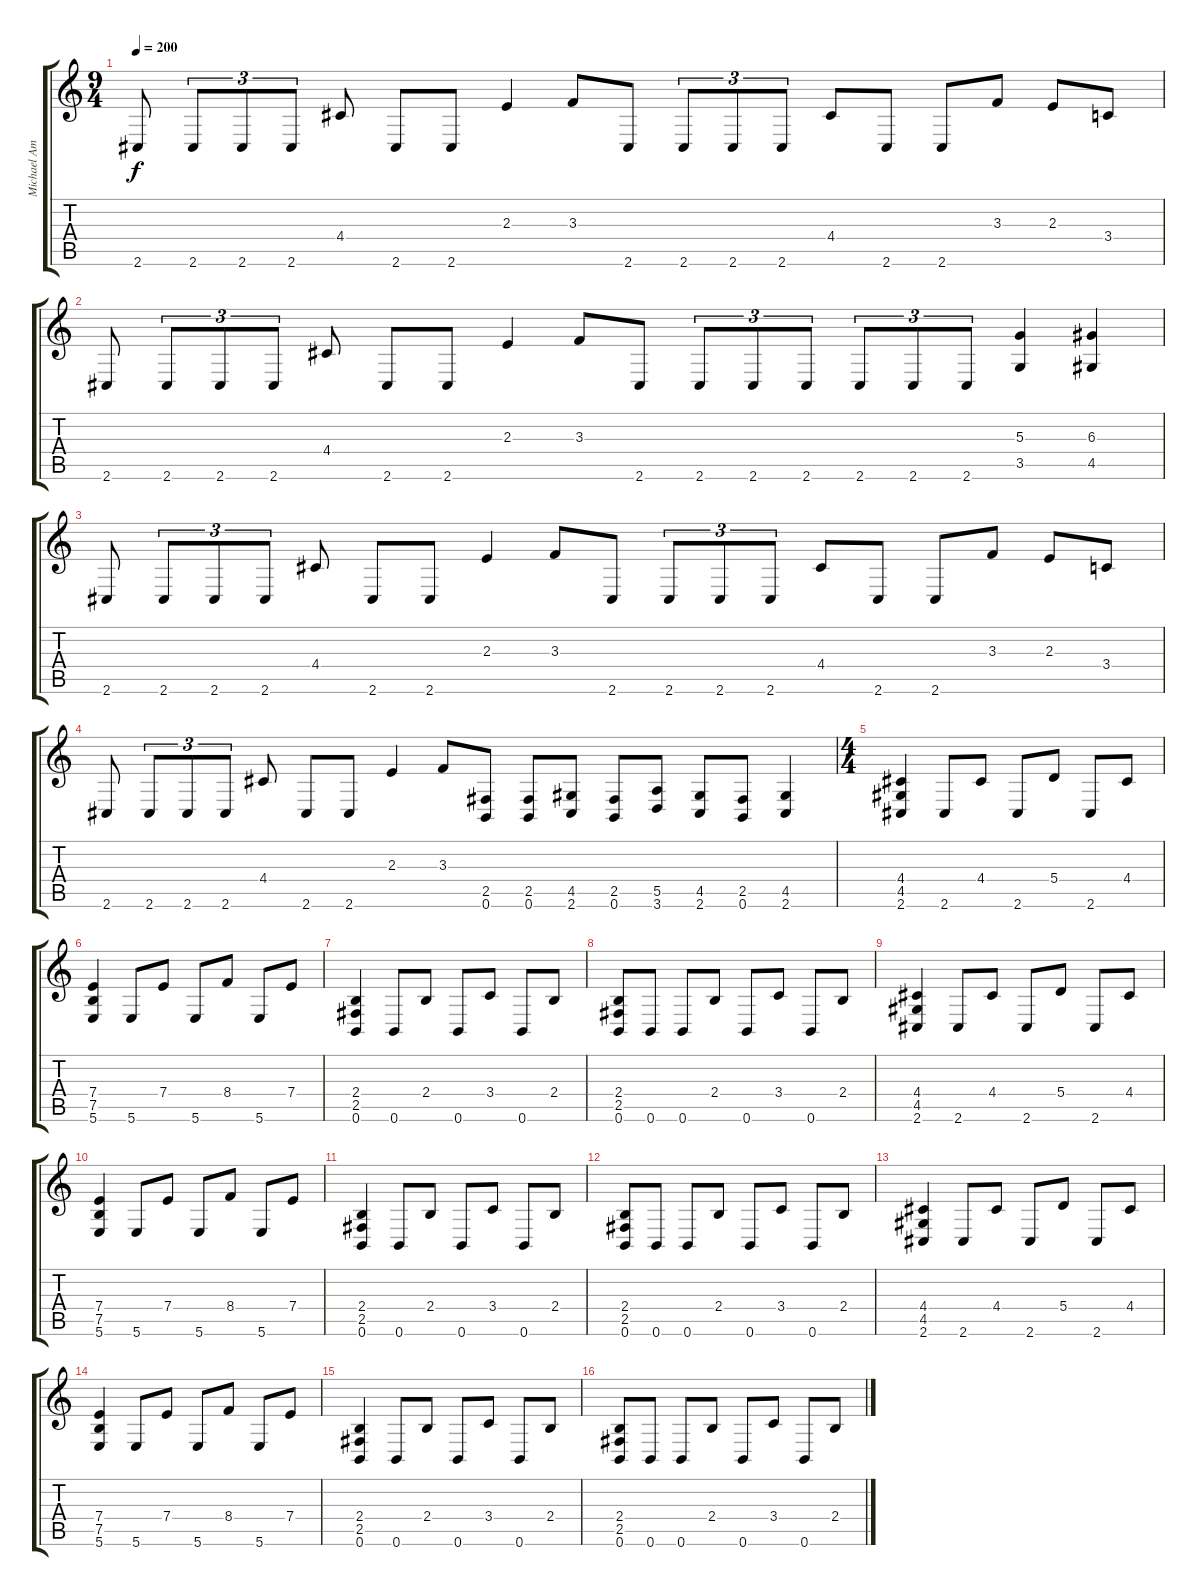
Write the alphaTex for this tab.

\track ("Michael Amott" "Michael Am") {instrument distortionguitar}
\staff {score tabs}
\tuning (B3 Gb3 D3 A2 E2 B1) {hide}
\ts (9 4)
\tempo 200
\clef g2
\ks c
2.6.8{dy f} 2.6.8{tu (3 2)} 2.6.8{tu (3 2)} 2.6.8{tu (3 2)} 4.4.8 2.6.8 2.6.8 2.3.4 3.3.8 2.6.8 2.6.8{tu (3 2)} 2.6.8{tu (3 2)} 2.6.8{tu (3 2)} 4.4.8 2.6.8 2.6.8 3.3.8 2.3.8 3.4.8 |
2.6.8 2.6.8{tu (3 2)} 2.6.8{tu (3 2)} 2.6.8{tu (3 2)} 4.4.8 2.6.8 2.6.8 2.3.4 3.3.8 2.6.8 2.6.8{tu (3 2)} 2.6.8{tu (3 2)} 2.6.8{tu (3 2)} 2.6.8{tu (3 2)} 2.6.8{tu (3 2)} 2.6.8{tu (3 2)} (5.3 3.5).4 (6.3 4.5).4 |
2.6.8 2.6.8{tu (3 2)} 2.6.8{tu (3 2)} 2.6.8{tu (3 2)} 4.4.8 2.6.8 2.6.8 2.3.4 3.3.8 2.6.8 2.6.8{tu (3 2)} 2.6.8{tu (3 2)} 2.6.8{tu (3 2)} 4.4.8 2.6.8 2.6.8 3.3.8 2.3.8 3.4.8 |
2.6.8 2.6.8{tu (3 2)} 2.6.8{tu (3 2)} 2.6.8{tu (3 2)} 4.4.8 2.6.8 2.6.8 2.3.4 3.3.8 (2.5 0.6).8 (2.5 0.6).8 (4.5 2.6).8 (2.5 0.6).8 (5.5 3.6).8 (4.5 2.6).8 (2.5 0.6).8 (4.5 2.6).4 |
\ts (4 4)
(4.4 4.5 2.6).4 2.6.8 4.4.8 2.6.8 5.4.8 2.6.8 4.4.8 |
(7.4 7.5 5.6).4 5.6.8 7.4.8 5.6.8 8.4.8 5.6.8 7.4.8 |
(2.4 2.5 0.6).4 0.6.8 2.4.8 0.6.8 3.4.8 0.6.8 2.4.8 |
(2.4 2.5 0.6).8 0.6.8 0.6.8 2.4.8 0.6.8 3.4.8 0.6.8 2.4.8 |
(4.4 4.5 2.6).4 2.6.8 4.4.8 2.6.8 5.4.8 2.6.8 4.4.8 |
(7.4 7.5 5.6).4 5.6.8 7.4.8 5.6.8 8.4.8 5.6.8 7.4.8 |
(2.4 2.5 0.6).4 0.6.8 2.4.8 0.6.8 3.4.8 0.6.8 2.4.8 |
(2.4 2.5 0.6).8 0.6.8 0.6.8 2.4.8 0.6.8 3.4.8 0.6.8 2.4.8 |
(4.4 4.5 2.6).4 2.6.8 4.4.8 2.6.8 5.4.8 2.6.8 4.4.8 |
(7.4 7.5 5.6).4 5.6.8 7.4.8 5.6.8 8.4.8 5.6.8 7.4.8 |
(2.4 2.5 0.6).4 0.6.8 2.4.8 0.6.8 3.4.8 0.6.8 2.4.8 |
(2.4 2.5 0.6).8 0.6.8 0.6.8 2.4.8 0.6.8 3.4.8 0.6.8 2.4.8
